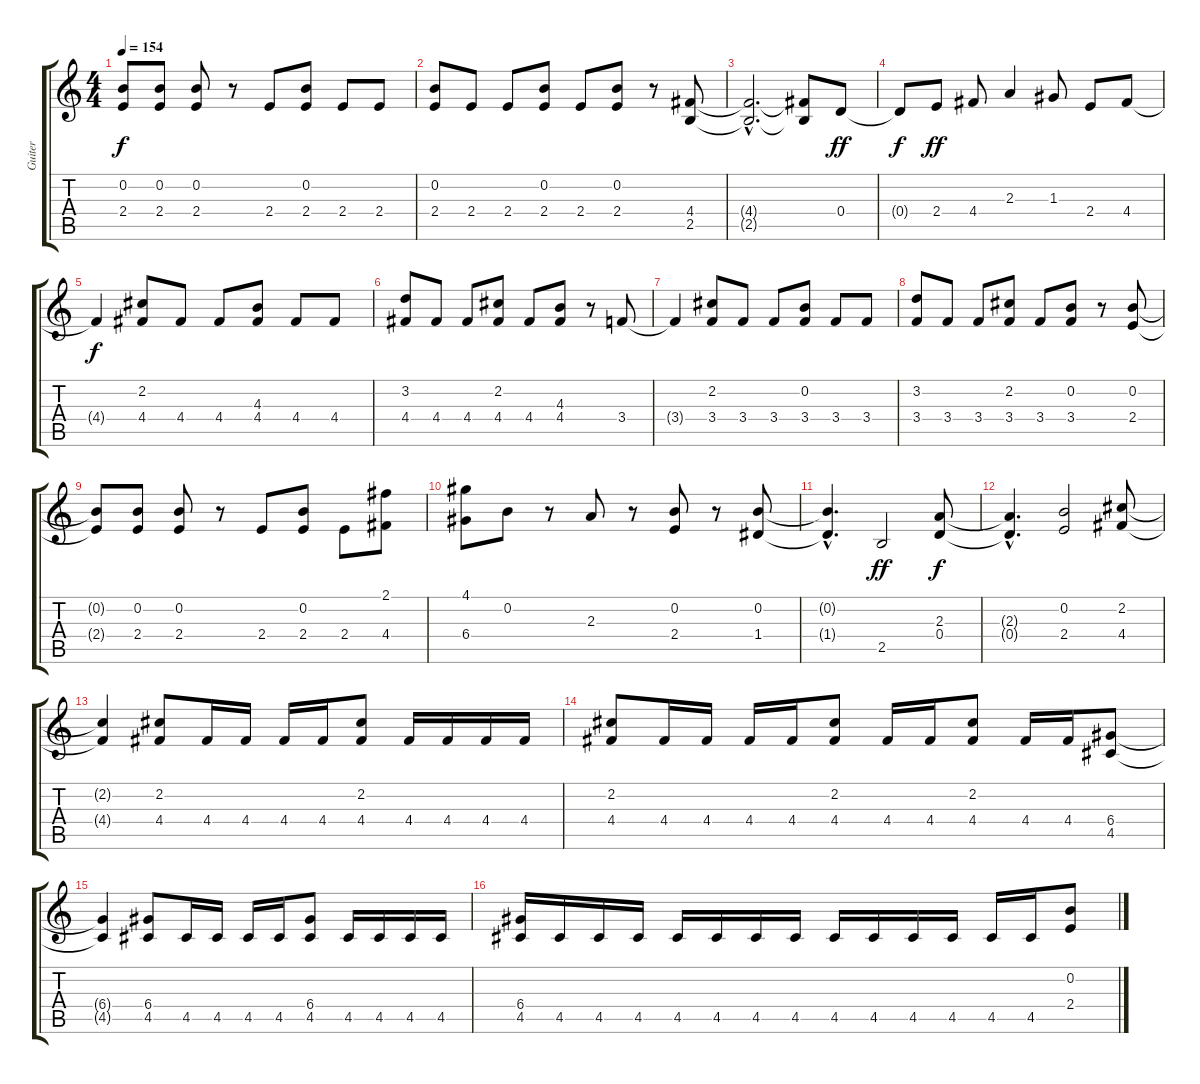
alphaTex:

\track ("Guiter" "Guiter") {instrument distortionguitar}
\staff {score tabs}
\tuning (E4 B3 G3 D3 A2 E2) {hide}
\ts (4 4)
\tempo 154
\clef g2
\ks c
(0.2{t} 2.4{t}).8{dy f} (0.2 2.4).8 (0.2 2.4).8 r.8 2.4.8 (0.2 2.4).8 2.4.8 2.4.8 |
(0.2 2.4).8 2.4.8 2.4.8 (0.2 2.4).8 2.4.8 (0.2 2.4).8 r.8 (4.4 2.5).8 |
(4.4{hac t} 2.5{hac t}).2{d} (4.4{t} 2.5{t}).8 0.4.8{dy ff} |
0.4{t}.8{dy f} 2.4.8{dy ff} 4.4.8 2.3.4 1.3.8 2.4.8 4.4.8 |
4.4{t}.4{dy f} (2.2 4.4).8 4.4.8 4.4.8 (4.3 4.4).8 4.4.8 4.4.8 |
(3.2 4.4).8 4.4.8 4.4.8 (2.2 4.4).8 4.4.8 (4.3 4.4).8 r.8 3.4.8 |
3.4{t}.4 (2.2 3.4).8 3.4.8 3.4.8 (0.2 3.4).8 3.4.8 3.4.8 |
(3.2 3.4).8 3.4.8 3.4.8 (2.2 3.4).8 3.4.8 (0.2 3.4).8 r.8 (0.2 2.4).8 |
(0.2{t} 2.4{t}).8 (0.2 2.4).8 (0.2 2.4).8 r.8 2.4.8 (0.2 2.4).8 2.4.8 (2.1 4.4).8 |
(4.1 6.4).8 0.2.8 r.8 2.3.8 r.8 (0.2 2.4).8 r.8 (0.2 1.4).8 |
(0.2{hac t} 1.4{hac t}).4{d} 2.5.2{dy ff} (2.3 0.4).8{dy f} |
(2.3{hac t} 0.4{hac t}).4{d} (0.2 2.4).2 (2.2 4.4).8 |
(2.2{t} 4.4{t}).4 (2.2 4.4).8 4.4.16 4.4.16 4.4.16 4.4.16 (2.2 4.4).8 4.4.16 4.4.16 4.4.16 4.4.16 |
(2.2 4.4).8 4.4.16 4.4.16 4.4.16 4.4.16 (2.2 4.4).8 4.4.16 4.4.16 (2.2 4.4).8 4.4.16 4.4.16 (6.4 4.5).8 |
(6.4{t} 4.5{t}).4 (6.4 4.5).8 4.5.16 4.5.16 4.5.16 4.5.16 (6.4 4.5).8 4.5.16 4.5.16 4.5.16 4.5.16 |
(6.4 4.5).16 4.5.16 4.5.16 4.5.16 4.5.16 4.5.16 4.5.16 4.5.16 4.5.16 4.5.16 4.5.16 4.5.16 4.5.16 4.5.16 (0.2 2.4).8
